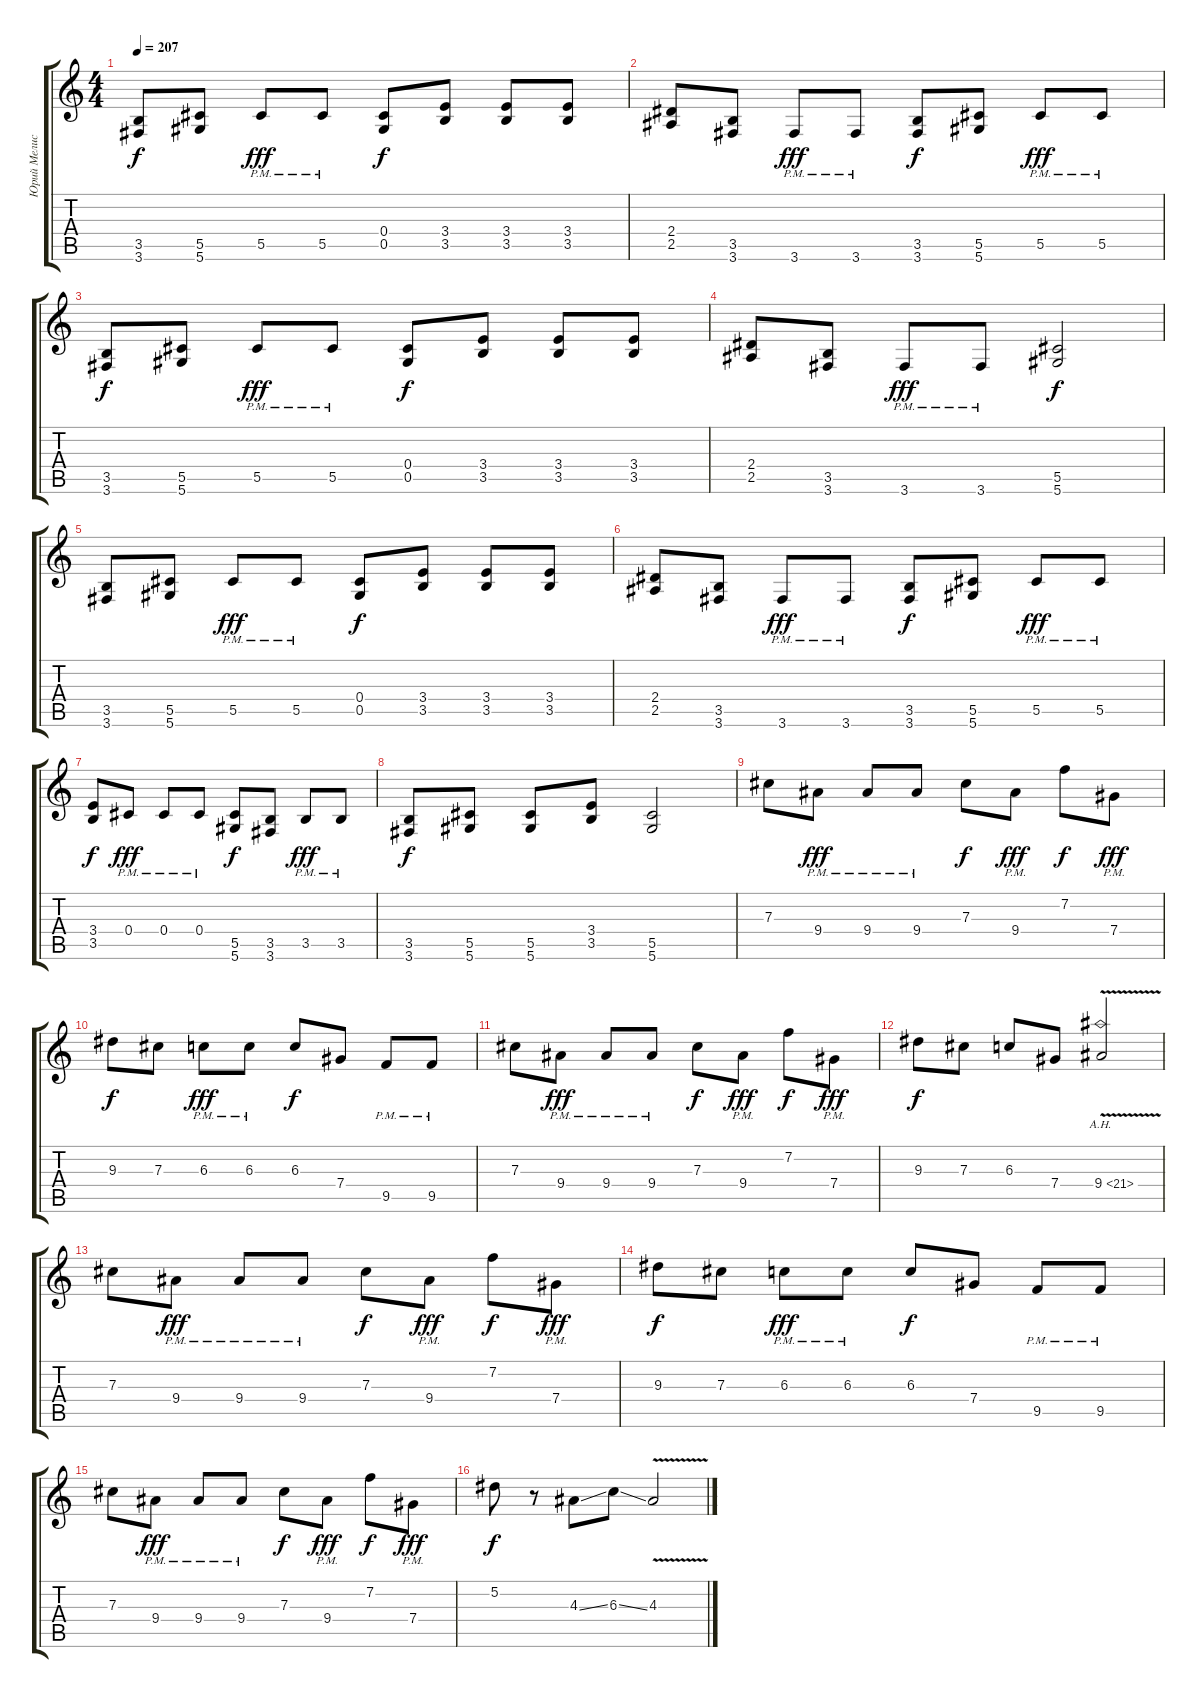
\track ("Юрий Мелисов" "Юрий Мелис") {instrument distortionguitar}
\staff {score tabs}
\tuning (Eb4 Bb3 Gb3 Db3 Ab2 Eb2) {hide}
\ts (4 4)
\tempo 207
\clef g2
\ks c
(3.5 3.6).8{dy f} (5.5 5.6).8 5.5{pm}.8{dy fff} 5.5{pm}.8 (0.4 0.5).8{dy f} (3.4 3.5).8 (3.4 3.5).8 (3.4 3.5).8 |
(2.4 2.5).8 (3.5 3.6).8 3.6{pm}.8{dy fff} 3.6{pm}.8 (3.5 3.6).8{dy f} (5.5 5.6).8 5.5{pm}.8{dy fff} 5.5{pm}.8 |
(3.5 3.6).8{dy f} (5.5 5.6).8 5.5{pm}.8{dy fff} 5.5{pm}.8 (0.4 0.5).8{dy f} (3.4 3.5).8 (3.4 3.5).8 (3.4 3.5).8 |
(2.4 2.5).8 (3.5 3.6).8 3.6{pm}.8{dy fff} 3.6{pm}.8 (5.5 5.6).2{dy f} |
(3.5 3.6).8 (5.5 5.6).8 5.5{pm}.8{dy fff} 5.5{pm}.8 (0.4 0.5).8{dy f} (3.4 3.5).8 (3.4 3.5).8 (3.4 3.5).8 |
(2.4 2.5).8 (3.5 3.6).8 3.6{pm}.8{dy fff} 3.6{pm}.8 (3.5 3.6).8{dy f} (5.5 5.6).8 5.5{pm}.8{dy fff} 5.5{pm}.8 |
(3.4 3.5).8{dy f} 0.4{pm}.8{dy fff} 0.4{pm}.8 0.4{pm}.8 (5.5 5.6).8{dy f} (3.5 3.6).8 3.5{pm}.8{dy fff} 3.5{pm}.8 |
(3.5 3.6).8{dy f} (5.5 5.6).8 (5.5 5.6).8 (3.4 3.5).8 (5.5 5.6).2 |
7.3.8 9.4{pm}.8{dy fff} 9.4{pm}.8 9.4{pm}.8 7.3.8{dy f} 9.4{pm}.8{dy fff} 7.2.8{dy f} 7.4{pm}.8{dy fff} |
9.3.8{dy f} 7.3.8 6.3{pm}.8{dy fff} 6.3{pm}.8 6.3.8{dy f} 7.4.8 9.5{pm}.8 9.5{pm}.8 |
7.3.8 9.4{pm}.8{dy fff} 9.4{pm}.8 9.4{pm}.8 7.3.8{dy f} 9.4{pm}.8{dy fff} 7.2.8{dy f} 7.4{pm}.8{dy fff} |
9.3.8{dy f} 7.3.8 6.3.8 7.4.8 9.4{ah 12 v}.2 |
7.3.8 9.4{pm}.8{dy fff} 9.4{pm}.8 9.4{pm}.8 7.3.8{dy f} 9.4{pm}.8{dy fff} 7.2.8{dy f} 7.4{pm}.8{dy fff} |
9.3.8{dy f} 7.3.8 6.3{pm}.8{dy fff} 6.3{pm}.8 6.3.8{dy f} 7.4.8 9.5{pm}.8 9.5{pm}.8 |
7.3.8 9.4{pm}.8{dy fff} 9.4{pm}.8 9.4{pm}.8 7.3.8{dy f} 9.4{pm}.8{dy fff} 7.2.8{dy f} 7.4{pm}.8{dy fff} |
5.2.8{dy f} r.8 4.3{ss}.8 6.3{ss}.8 4.3{v}.2
